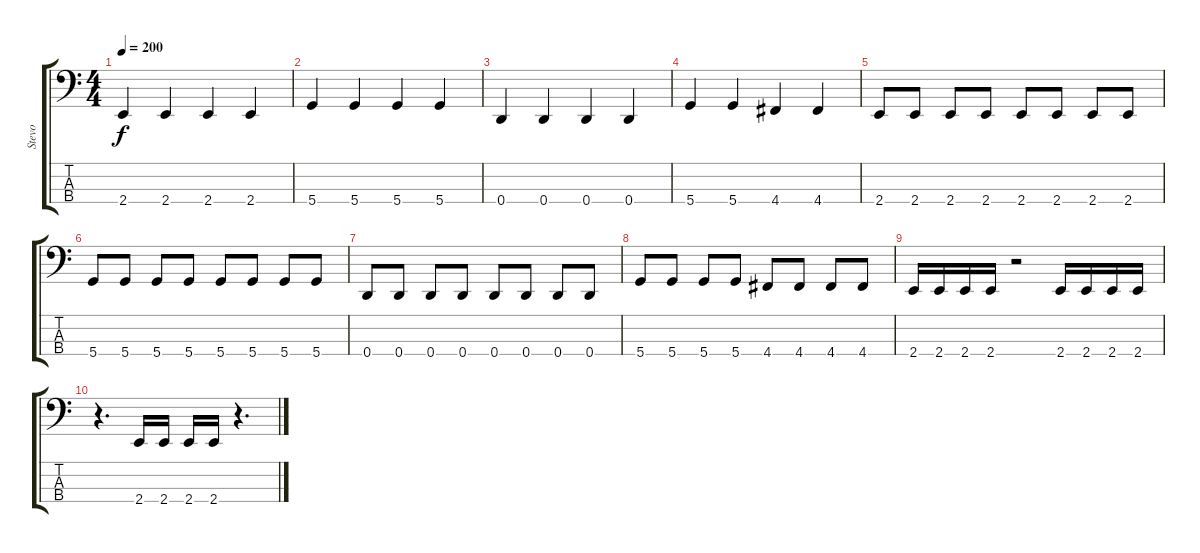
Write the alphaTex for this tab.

\track ("Stevo" "Stevo") {instrument electricbasspick}
\staff {score tabs}
\tuning (G2 D2 A1 D1) {hide}
\ts (4 4)
\tempo 200
\clef f4
\ks c
2.4.4{dy f} 2.4.4 2.4.4 2.4.4 |
5.4.4 5.4.4 5.4.4 5.4.4 |
0.4.4 0.4.4 0.4.4 0.4.4 |
5.4.4 5.4.4 4.4.4 4.4.4 |
2.4.8 2.4.8 2.4.8 2.4.8 2.4.8 2.4.8 2.4.8 2.4.8 |
5.4.8 5.4.8 5.4.8 5.4.8 5.4.8 5.4.8 5.4.8 5.4.8 |
0.4.8 0.4.8 0.4.8 0.4.8 0.4.8 0.4.8 0.4.8 0.4.8 |
5.4.8 5.4.8 5.4.8 5.4.8 4.4.8 4.4.8 4.4.8 4.4.8 |
2.4.16 2.4.16 2.4.16 2.4.16 r.2 2.4.16 2.4.16 2.4.16 2.4.16 |
r.4{d} 2.4.16 2.4.16 2.4.16 2.4.16 r.4{d}
